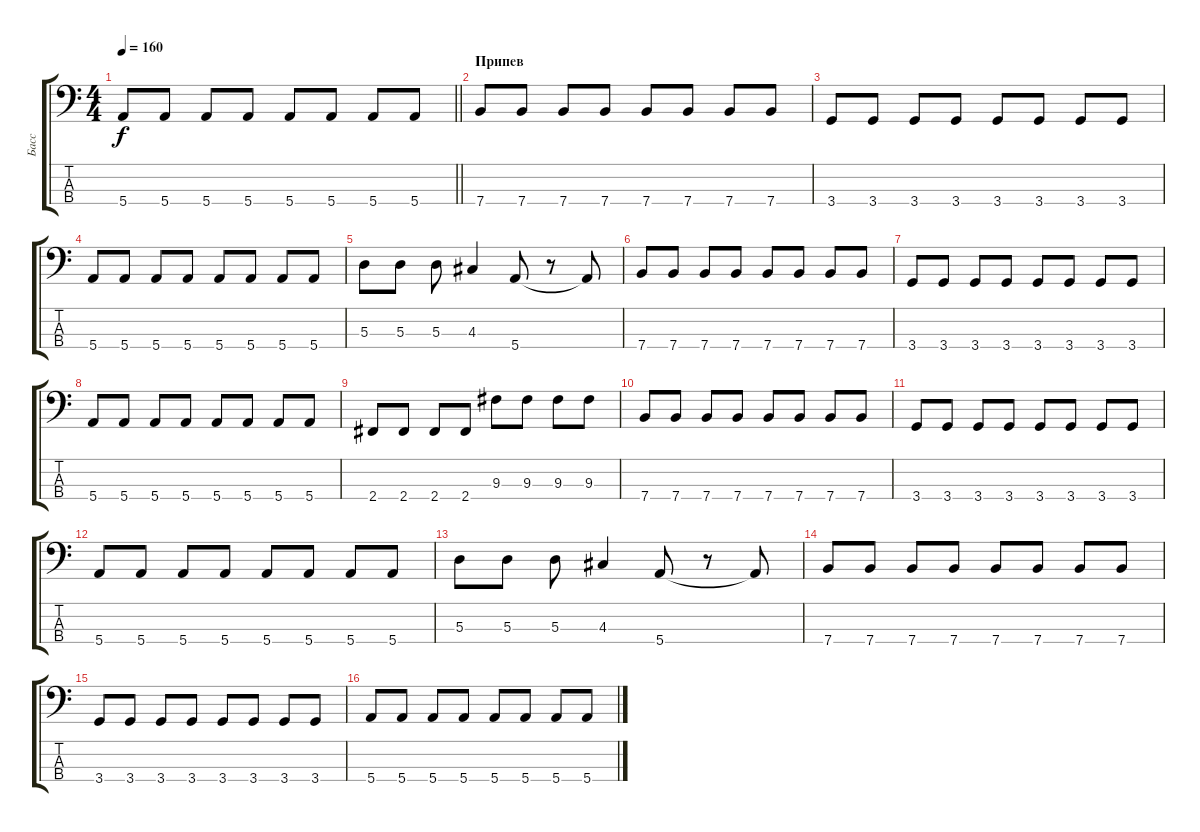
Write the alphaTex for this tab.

\track ("Басс" "Басс") {instrument electricbassfinger}
\staff {score tabs}
\tuning (G2 D2 A1 E1) {hide}
\ts (4 4)
\tempo 160
\clef f4
\barLineRight lightlight
\ks c
5.4.8{dy f} 5.4.8 5.4.8 5.4.8 5.4.8 5.4.8 5.4.8 5.4.8 |
\section ("" "Припев")
7.4.8 7.4.8 7.4.8 7.4.8 7.4.8 7.4.8 7.4.8 7.4.8 |
3.4.8 3.4.8 3.4.8 3.4.8 3.4.8 3.4.8 3.4.8 3.4.8 |
5.4.8 5.4.8 5.4.8 5.4.8 5.4.8 5.4.8 5.4.8 5.4.8 |
5.3.8 5.3.8 5.3.8 4.3.4 5.4.8 r.8 5.4{t}.8 |
7.4.8 7.4.8 7.4.8 7.4.8 7.4.8 7.4.8 7.4.8 7.4.8 |
3.4.8 3.4.8 3.4.8 3.4.8 3.4.8 3.4.8 3.4.8 3.4.8 |
5.4.8 5.4.8 5.4.8 5.4.8 5.4.8 5.4.8 5.4.8 5.4.8 |
2.4.8 2.4.8 2.4.8 2.4.8 9.3.8 9.3.8 9.3.8 9.3.8 |
7.4.8 7.4.8 7.4.8 7.4.8 7.4.8 7.4.8 7.4.8 7.4.8 |
3.4.8 3.4.8 3.4.8 3.4.8 3.4.8 3.4.8 3.4.8 3.4.8 |
5.4.8 5.4.8 5.4.8 5.4.8 5.4.8 5.4.8 5.4.8 5.4.8 |
5.3.8 5.3.8 5.3.8 4.3.4 5.4.8 r.8 5.4{t}.8 |
7.4.8 7.4.8 7.4.8 7.4.8 7.4.8 7.4.8 7.4.8 7.4.8 |
3.4.8 3.4.8 3.4.8 3.4.8 3.4.8 3.4.8 3.4.8 3.4.8 |
5.4.8 5.4.8 5.4.8 5.4.8 5.4.8 5.4.8 5.4.8 5.4.8
